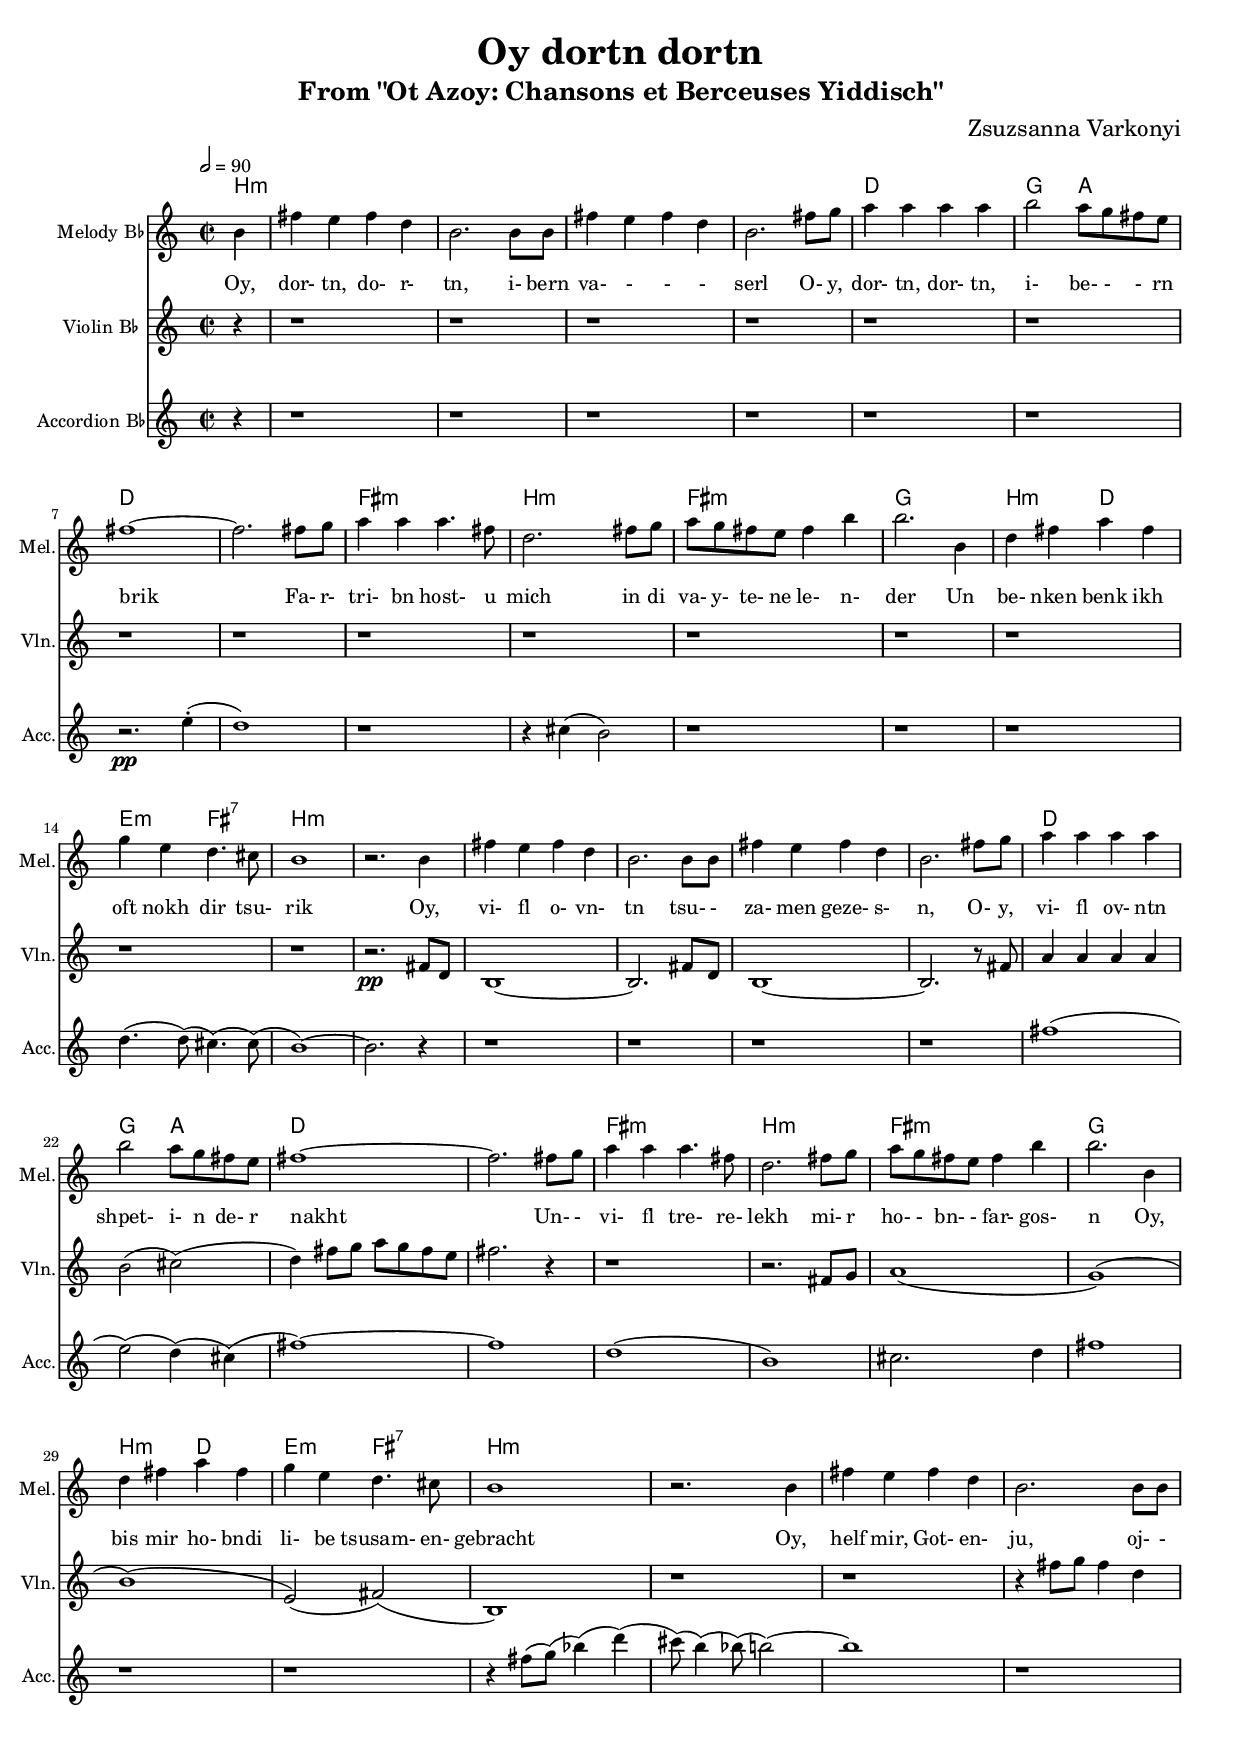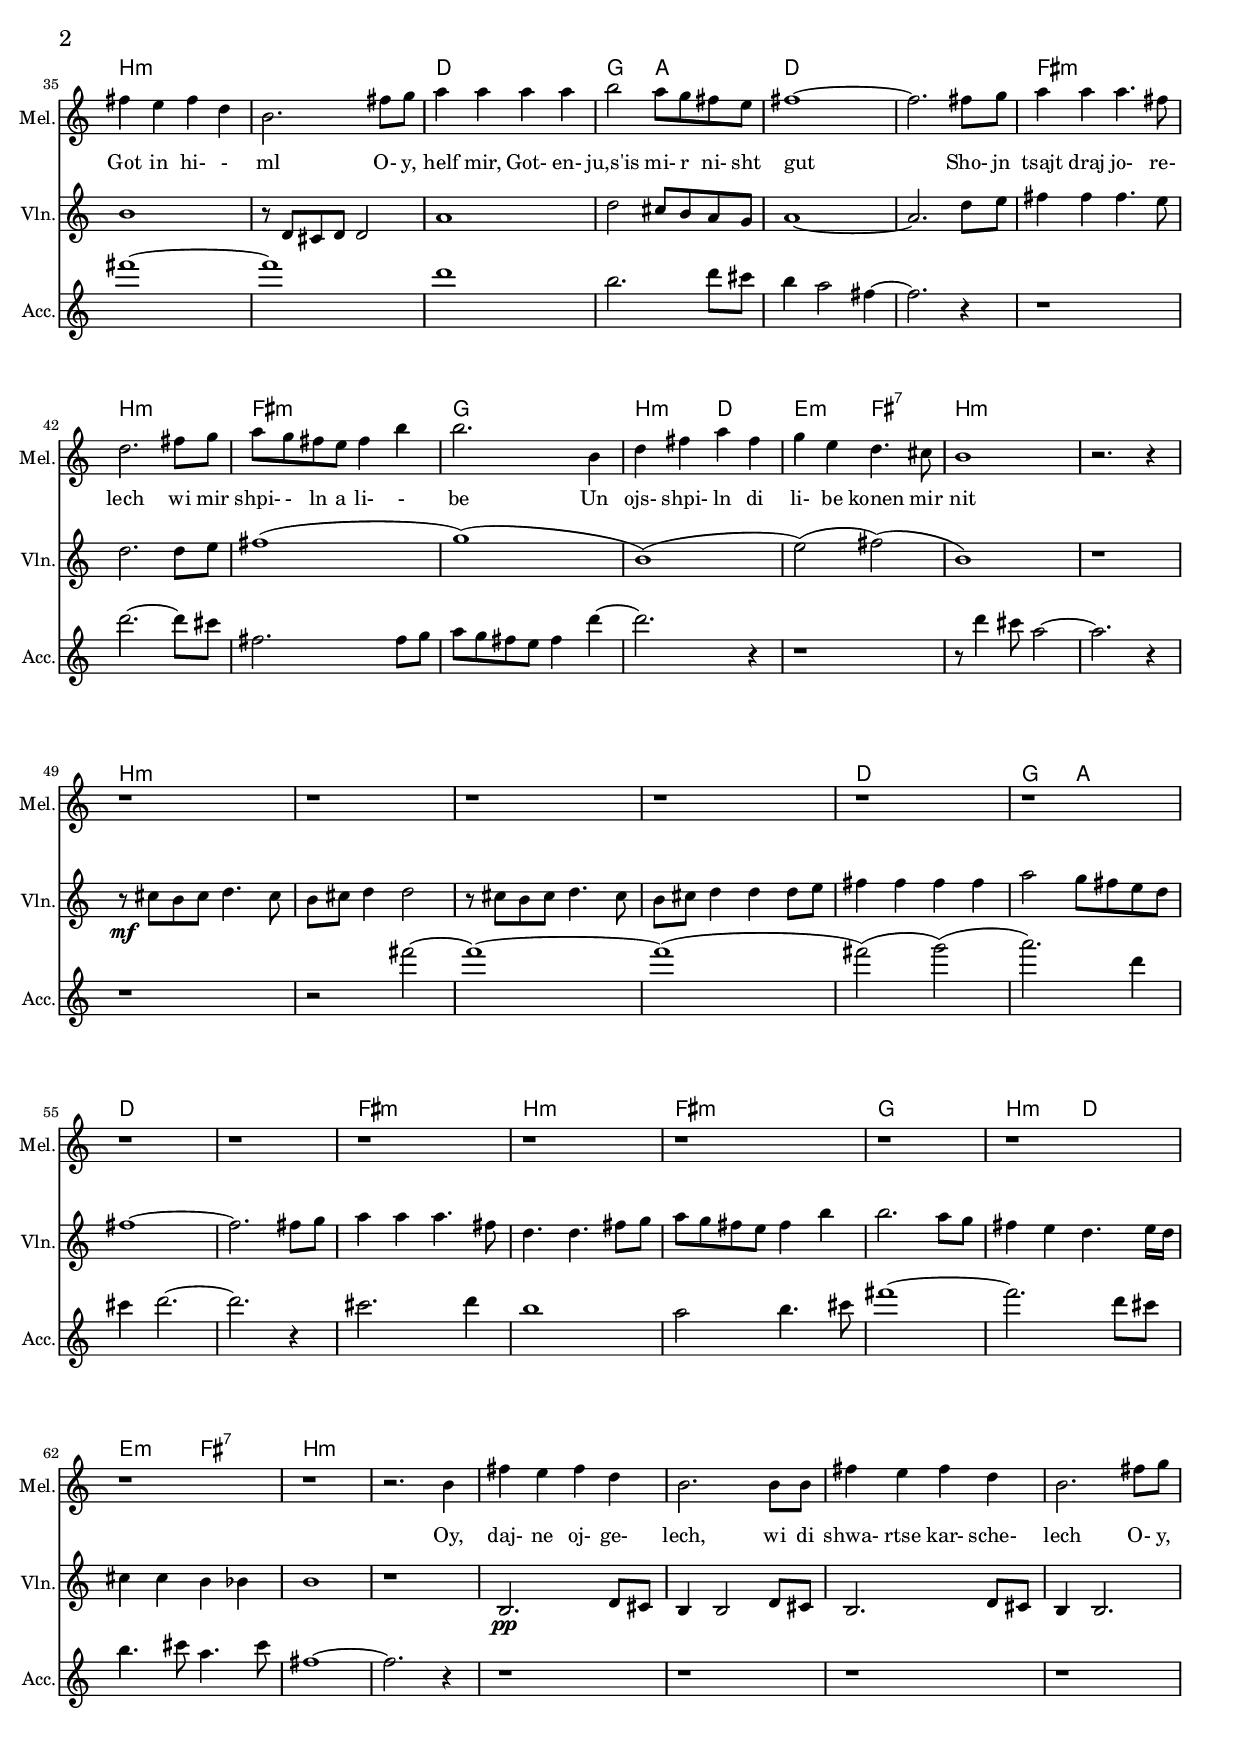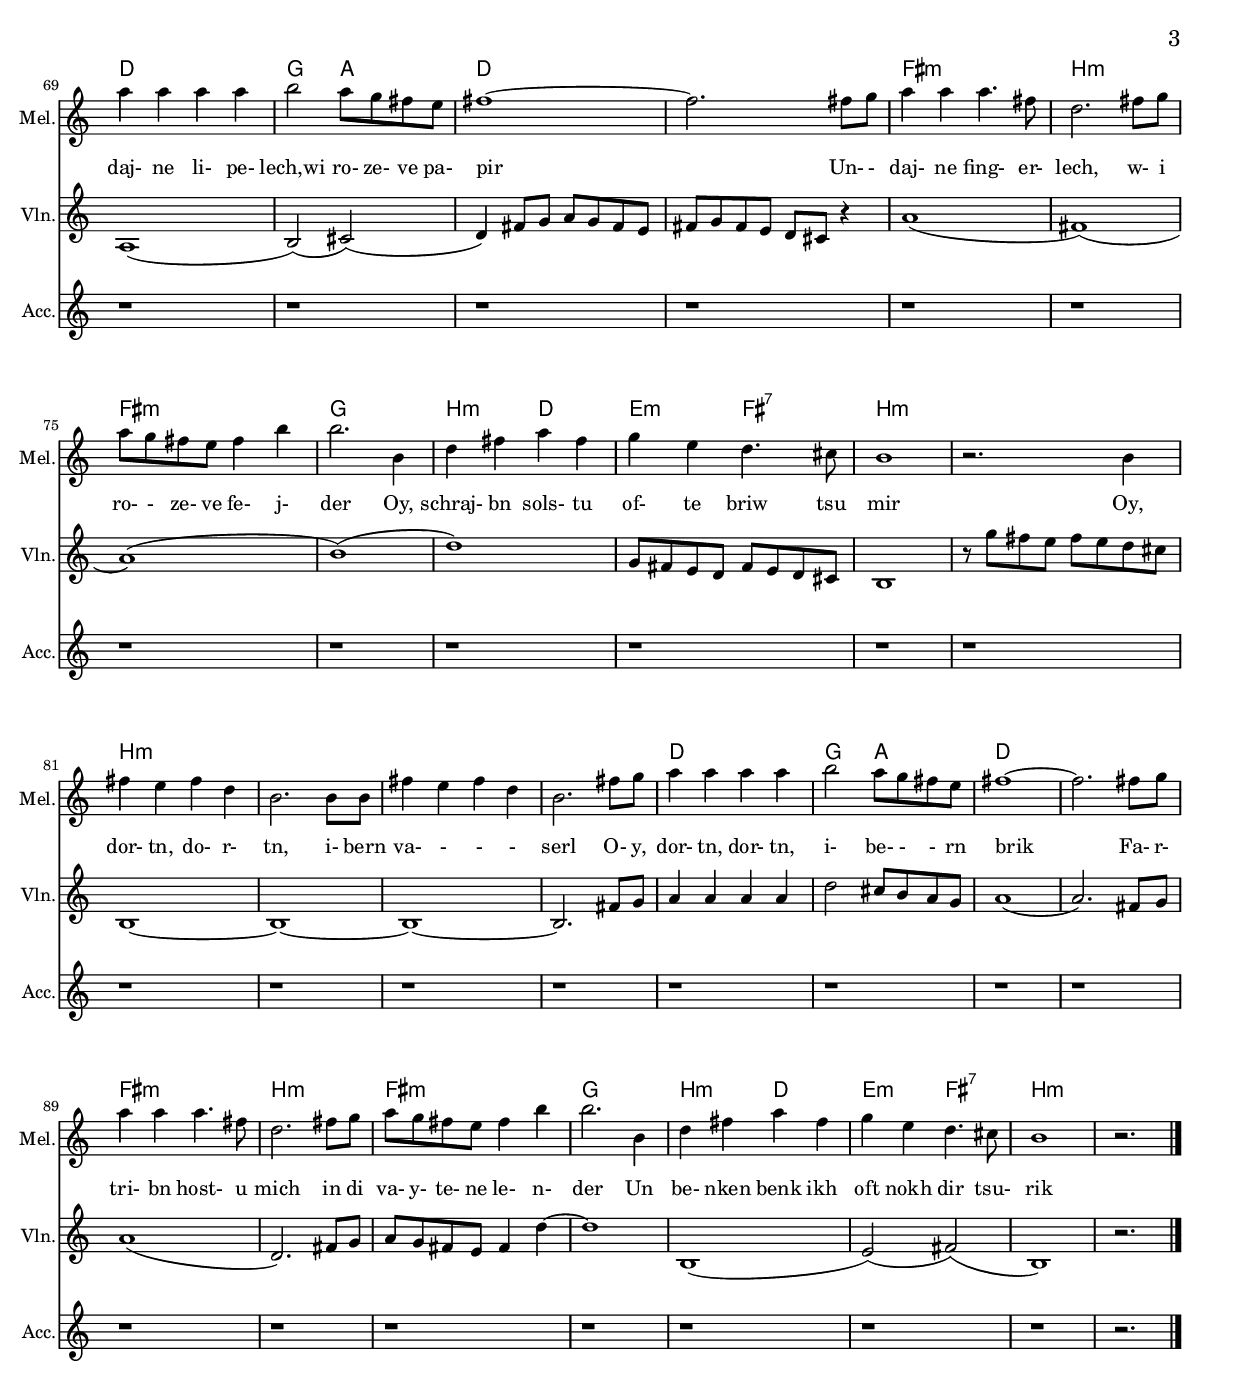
\version "2.24.4"
\header {
  title = "Oy dortn dortn"
  subtitle = "From \"Ot Azoy: Chansons et Berceuses Yiddisch\""
  composer = "Zsuzsanna Varkonyi"
}

global = {
  \key a \minor
  \time 2/2
}

scoreTempo = \tempo 2 = 90 % BPM

\include "deutsch.ly"

voicePartial = \relative c'' {
  \scoreTempo
  \partial 4 a4
}

voiceBeginning = \relative c'' {
  a4
}

voiceEnd = \relative c'' {
  \bar "|."
}

voice = \relative c' {

  % Die Melodie folgt hier.

  e'4 d e c     | a2. a8 a8   |
  e'4 d e c     | a2. e'8 f   |
  g4 g g g      | a2 g8 f e d |
  e1~           | e2. e8 f    |
  g4 g g4. e8   | c2. e8 f    |
  g8 f e d e4 a | a2. a,4     |
  c e g e       | f d c4. h8  |
  a1            | r2.
}

verseOne = \lyricmode {

	% Liedtext folgt hier.

	Oy, dor- tn, do- r- tn, i- bern va- - - - serl
  O- y, dor- tn, dor- tn, i- be- - - rn brik
  Fa- r- tri- bn host- u mich in di va- y- te- ne le- n- der
  Un be- nken benk ikh oft nokh dir tsu- rik
}

verseTwo = \lyricmode {

  % Liedtext folgt hier.

  Oy, vi- fl o- vn- tn tsu- - za- men geze- s- n,
  O- y, vi- fl ov- ntn shpet-  i- n de- r nakht
  Un- - vi- fl tre- re- lekh mi- r ho- - bn- -  far- gos- n
  Oy, bis mir ho- bndi li- be tsusam- en- gebracht
}

verseThree = \lyricmode {

  % Liedtext folgt hier.

  Oy, helf mir, Got- en- ju, oj- - Got in hi- - ml
  O- y, helf mir, Got- en- ju,s'is mi- r ni- sht gut
  Sho- jn tsajt draj jo- re- lech wi mir shpi- - ln a li- - be
  Un ojs- shpi- ln di li- be konen mir nit
}

verseFour = \lyricmode {

  % Liedtext folgt hier.

  Oy, daj- ne oj- ge- lech, wi di shwa- rtse kar- sche- lech
  O- y, daj- ne li- pe- lech,wi ro- ze- ve pa- pir
  Un- - daj- ne fing- er- lech, w- i ro- - ze- ve fe- j- der
  Oy, schraj- bn sols- tu of- te briw tsu mir
}

chordNames = \chordmode {

  \set chordChanges = ##t

  % Akkorde folgen hier.

  \partial 4
  a4:m    |
  a1:m    | a:m      |  a:m | a:m   |
  c       | f2 g2    |  c1  | c     |
  e1:m    | a:m      |  e:m | f     |
  a2:m c2 | d2:m e:7 | a1:m | a2.:m
}

violin = \relative c' {

  % Die Geige folgt hier.

  % verse 1
  r4
  \repeat unfold 15
  r1                | r2.\pp e8 c |

  % verse 2
  a1~               | a2. e'8 c  |
  a1~               | a2. r8 e'8 |
  g4 g4 g4 g4       | a2( h)(    |
  c4) e8 f g f e d  | e2. r4     |
  r1                | r2. e,8 f  |
  g1(               | f)(        |
  a)(               | d,2)( e2)( |
  a,1)              | r          |

  % verse 3
  r                 | r4 e''8 f e4 c |
  a1                | r8 c,8 h c c2  |
  g'1               | c2 h8 a g f    |
  g1~               | g2. c8 d       |
  e4 e e4. d8       | c2. c8 d       |
  e1(               | f)(            |
  a,1)(             | d2)( e)(       |
  a,1)              | r              |

  % solo
  r8\mf h8 a h c4. h8  | a8 h c4 c2  |
  r8 h8 a8 h c4. h8 | a8 h c4 c c8 d |
  e4 e e e          | g2 f8 e d c    |
  e1~               | e2. e8 f       |
  g4 g g4. e8       | c4. c4. e8 f   |
  g8 f e d e4 a     | a2. g8 f       |
  e4 d c4. d16 c    | h4 h a as      |
  a1                | r              |

  % verse 4
  a,2.\pp c8 h         | a4 a2 c8 h      |
  a2. c8 h          | a4 a2.             |
  g1(               | a2)( h)(           |
  c4) e8 f g f e d  | e f e d c h r4     |
  g'1(               | e)(                |
  g)(               | a)(                |
  c)                | f,8 e d c e d c h   |
  a1                | r8 f'' e d e d c h |

  a,1~              | a~          |
  a~                | a2. e'8 f   |
  g4 g g g          | c2 h8 a g f |
  g1(               | g2.)  e8 f  |
  g1(               | c,2.) e8 f  |
  g f e d e4 c'4~   | 1           |
  a,1(              | d2)( e)(    |
  a,1)              | r2.
}

accordion = \relative c' {

  % Das Akkordeon folgt hier.

  % verse 1
  r4
  \repeat unfold 6 r1
  r2.\pp d'4-.( | c1)                |
  r1            | r4 h( a2)          |
  r1            | r                  |
  r             | c4.( c8)(h4.)(h8)( |
  a1)~          | a2. r4             |

  % verse 1
  \repeat unfold 4 r1
  e'1(                  | d2)( c4)( h)(        |
  e1~)                  | e                    |
  c1(                   | a)                   |
  h2. c4                | e1                   |
  r1                    | r                    |
  r4 e8( f)( as4)( c)(  | h8)( a4)( as8)( a2~) |

  % verse 3
  a1           | r1               |
  e'~          | e                |
  c            | a2.  c8 h        |
  a4 g2 e4~    | e2. r4           |
  r1           | c'2.~c8 h        |
  e,2. e8 f    | g f e d e4  c'4~ |
  c2. r4       | r1               |
  r8 c4 h8 g2~ | g2. r4           |

  % solo
  r1        | r2 e'2~       |
  e1~       | e1(           |
  e2)( f2)( | g2.) c,4      |
  h c2.~    | c2. r4        |
  h2. c4    | a1            |
  g2 a4. h8 | e1~           |
  e2. c8 h  | a4. h8 g4. h8 |
  e,1~      | e2. r4        |

  \repeat unfold 31 r1
  r2.
}


\score {
  <<
    \new ChordNames \repeat unfold 6 {
      \transpose es f {
        \chordNames
      }
    }
    \new Staff \with {
        instrumentName = \markup { "Melody" \concat{ B \teeny \raise #0.4 \flat } }
        shortInstrumentName = "Mel."
    }
    {
      \global
      \transpose es f {
        \voicePartial \voice
        \voiceBeginning \voice
        \voiceBeginning \voice r4
        \repeat unfold 15 r1 r2.
        \voiceBeginning \voice
        \voiceBeginning \voice
        \voiceEnd
      }
    }

    \addlyrics {
      \verseOne
      \verseTwo
      \verseThree
      \verseFour
      \verseOne
    }

    \new Staff \with {
      instrumentName = \markup { "Violin" \concat{ B \teeny \raise #0.4 \flat } }
      shortInstrumentName = "Vln."
    } \transpose es f { \violin }

    \new Staff \with {
      instrumentName = \markup { "Accordion" \concat{ B \teeny \raise #0.4 \flat } }
      shortInstrumentName = "Acc."
    } \transpose es f { \accordion }
  >>
  \layout { #(layout-set-staff-size 16) }
}